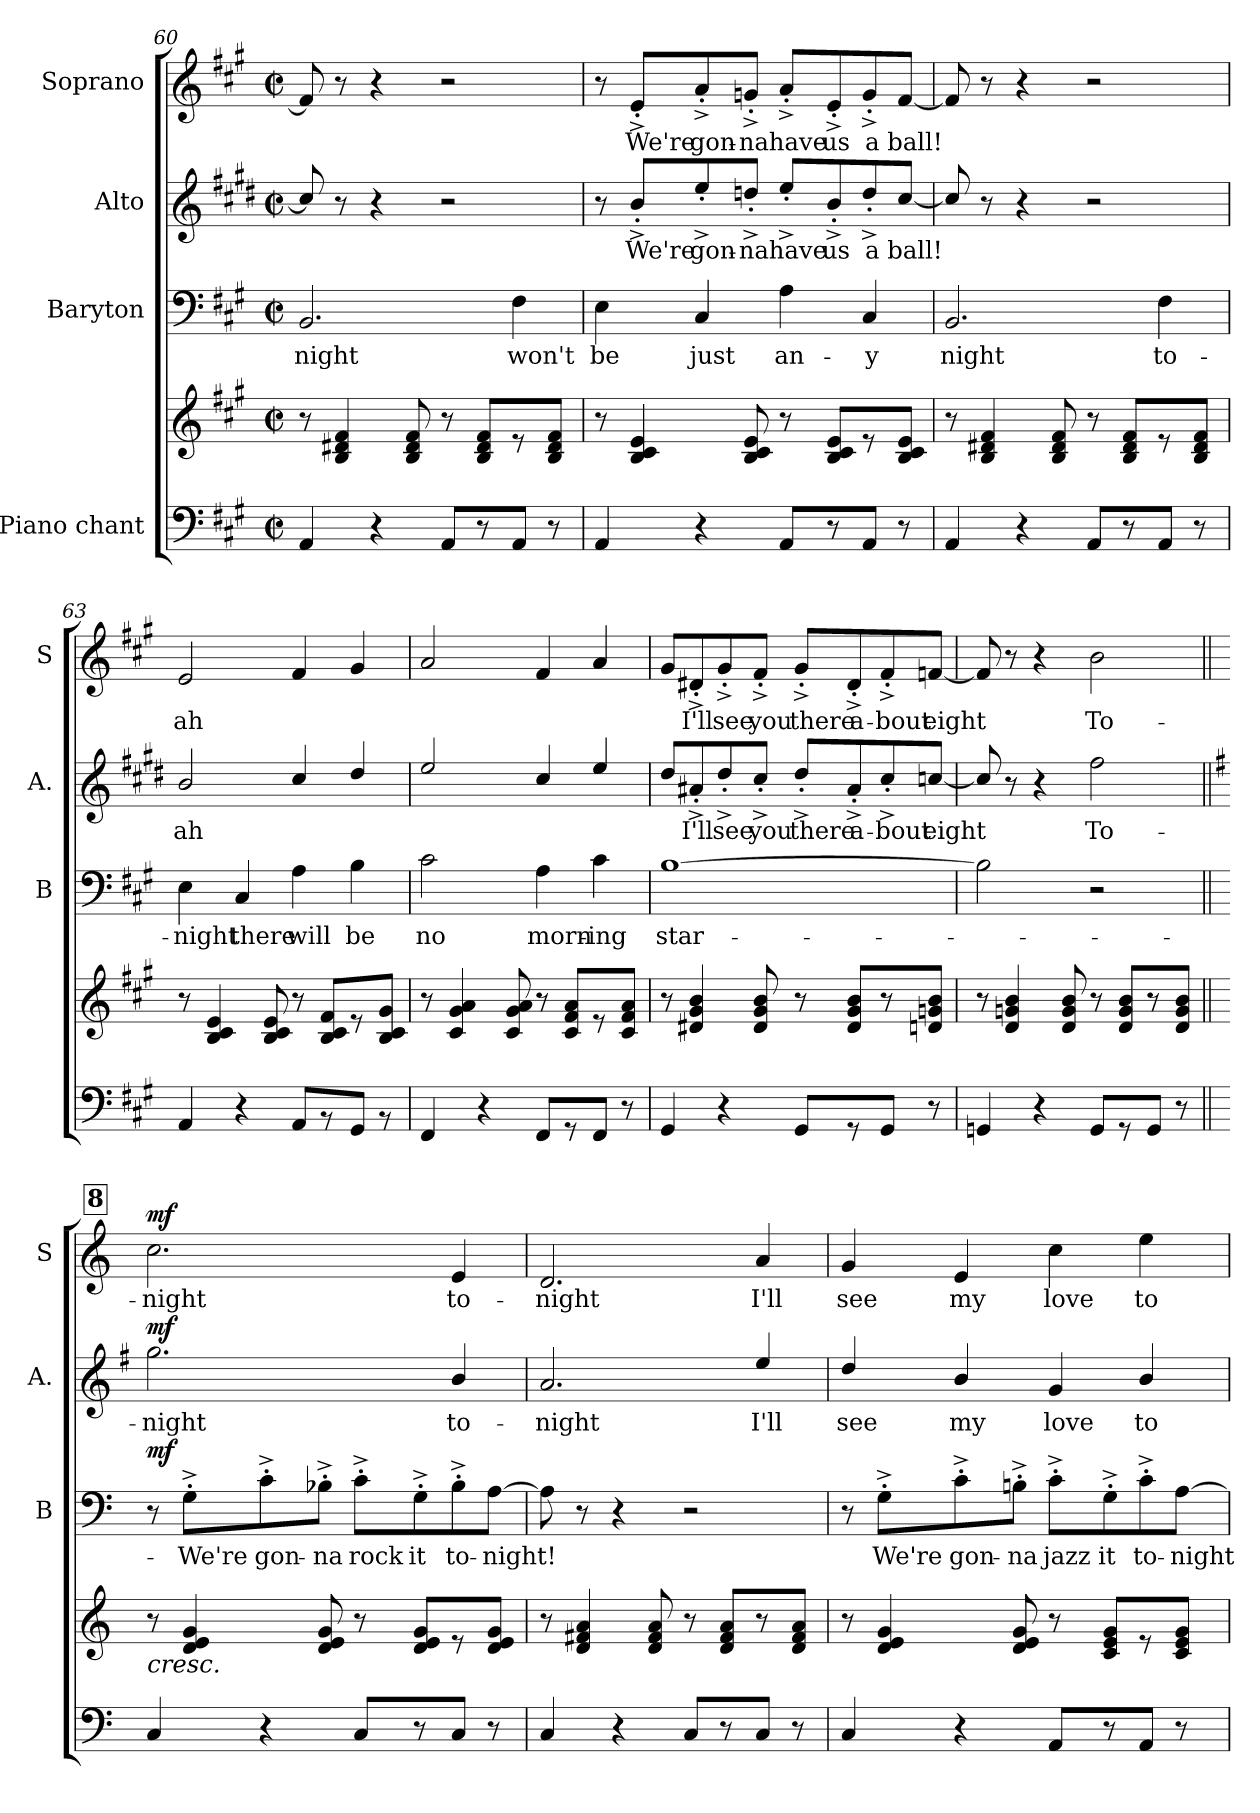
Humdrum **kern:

**kern	**kern	**kern	**text	**dynam	**kern	**text	**dynam	**kern	**text	**dynam
*part4	*part4	*part3	*part3	*part3	*part2	*part2	*part2	*part1	*part1	*part1
*staff5	*staff4	*staff3	*staff3	*staff3	*staff2	*staff2	*staff2	*staff1	*staff1	*staff1
*I"Piano chant	*	*I"Baryton	*	*	*I"Alto	*	*	*I"Soprano	*	*
*	*	*I'B	*	*	*I'A.	*	*	*I'S	*	*
*clefF4	*clefG2	*clefF4	*	*	*clefG2	*	*	*clefG2	*	*
*	*	*	*	*	*ITrd4c7	*	*	*	*	*
*k[f#c#g#]	*k[f#c#g#]	*k[f#c#g#]	*	*	*k[f#c#g#]	*	*	*k[f#c#g#]	*	*
*A:	*A:	*A:	*	*	*A:	*	*	*A:	*	*
*M2/2	*M2/2	*M2/2	*	*	*M2/2	*	*	*M2/2	*	*
*met(c|)	*met(c|)	*met(c|)	*	*	*met(c|)	*	*	*met(c|)	*	*
=60	=60	=60	=60	=60	=60	=60	=60	=60	=60	=60
4AA/	8r	2.BB/	-night	.	8f#/]	.	.	8f#/]	.	.
.	4B/ 4d#X/ 4f#/	.	.	.	8r	.	.	8r	.	.
4r	.	.	.	.	4r	.	.	4r	.	.
.	8B/ 8d#/ 8f#/	.	.	.	.	.	.	.	.	.
8AA/L	8r	.	.	.	2r	.	.	2r	.	.
8r	8B/ 8d#/ 8f#/L	.	.	.	.	.	.	.	.	.
8AA/J	8r	4F#\	won't	.	.	.	.	.	.	.
8r	8B/ 8d#/ 8f#/J	.	.	.	.	.	.	.	.	.
=61	=61	=61	=61	=61	=61	=61	=61	=61	=61	=61
4AA/	8r	4E\	be	.	8r	.	.	8r	.	.
.	4B/ 4c#/ 4e/	.	.	.	8e^'/L	We're	.	8e^'/L	We're	.
4r	.	4C#/	just	.	8a^'/	gon-	.	8a^'/	gon-	.
.	8B/ 8c#/ 8e/	.	.	.	8gn^'/J	-na	.	8gn^'/J	-na	.
8AA/L	8r	4A\	an-	.	8a^'/L	have	.	8a^'/L	have	.
8r	8B/ 8c#/ 8e/L	.	.	.	8e^'/	us	.	8e^'/	us	.
8AA/J	8r	4C#/	-y	.	8g^'/	a	.	8g^'/	a	.
8r	8B/ 8c#/ 8e/J	.	.	.	[8f#/J	ball!	.	[8f#/J	ball!	.
=62	=62	=62	=62	=62	=62	=62	=62	=62	=62	=62
4AA/	8r	2.BB/	night	.	8f#/]	.	.	8f#/]	.	.
.	4B/ 4d#X/ 4f#/	.	.	.	8r	.	.	8r	.	.
4r	.	.	.	.	4r	.	.	4r	.	.
.	8B/ 8d#/ 8f#/	.	.	.	.	.	.	.	.	.
8AA/L	8r	.	.	.	2r	.	.	2r	.	.
8r	8B/ 8d#/ 8f#/L	.	.	.	.	.	.	.	.	.
8AA/J	8r	4F#\	to-	.	.	.	.	.	.	.
8r	8B/ 8d#/ 8f#/J	.	.	.	.	.	.	.	.	.
!!LO:PB:g=z
=63	=63	=63	=63	=63	=63	=63	=63	=63	=63	=63
4AA/	8r	4E\	-night	.	2e/	ah	.	2e/	ah	.
.	4B/ 4c#/ 4e/	.	.	.	.	.	.	.	.	.
4r	.	4C#/	there	.	.	.	.	.	.	.
.	8B/ 8c#/ 8e/	.	.	.	.	.	.	.	.	.
8AA/L	8r	4A\	will	.	4f#/	.	.	4f#/	.	.
8rBB	8B/ 8c#/ 8f#/L	.	.	.	.	.	.	.	.	.
8GG#/J	8r	4B\	be	.	4g#/	.	.	4g#/	.	.
8rBB	8B/ 8c#/ 8g#/J	.	.	.	.	.	.	.	.	.
=64	=64	=64	=64	=64	=64	=64	=64	=64	=64	=64
4FF#/	8r	2c#\	no	.	2a/	.	.	2a/	.	.
.	4c#/ 4g#/ 4a/	.	.	.	.	.	.	.	.	.
4r	.	.	.	.	.	.	.	.	.	.
.	8c#/ 8g#/ 8a/	.	.	.	.	.	.	.	.	.
8FF#/L	8r	4A\	morn-	.	4f#/	.	.	4f#/	.	.
8r	8c#/ 8f#/ 8a/L	.	.	.	.	.	.	.	.	.
8FF#/J	8r	4c#\	-ing	.	4a/	.	.	4a/	.	.
8r	8c#/ 8f#/ 8a/J	.	.	.	.	.	.	.	.	.
=65	=65	=65	=65	=65	=65	=65	=65	=65	=65	=65
4GG#/	8r	[1B	star-	.	8g#/L	.	.	8g#/L	.	.
.	4d#X/ 4g#/ 4b/	.	.	.	8d#X^'/	I'll	.	8d#X^'/	I'll	.
4r	.	.	.	.	8g#^'/	see	.	8g#^'/	see	.
.	8d#/ 8g#/ 8b/	.	.	.	8f#^'/J	you	.	8f#^'/J	you	.
8GG#/L	8r	.	.	.	8g#^'/L	there	.	8g#^'/L	there	.
8r	8d#/ 8g#/ 8b/L	.	.	.	8d#^'/	a-	.	8d#^'/	a-	.
8GG#/J	8r	.	.	.	8f#^'/	-bout	.	8f#^'/	-bout	.
8r	8dn/ 8gn/ 8b/J	.	.	.	[8fn/J	eight	.	[8fn/J	eight	.
=66	=66	=66	=66	=66	=66	=66	=66	=66	=66	=66
4GGn/	8r	2B\]	.	.	8f/]	.	.	8f/]	.	.
.	4d/ 4gn/ 4b/	.	.	.	8r	.	.	8r	.	.
4r	.	.	.	.	4r	.	.	4r	.	.
.	8d/ 8g/ 8b/	.	.	.	.	.	.	.	.	.
8GG/L	8r	2r	.	.	2b\	To-	.	2b\	To-	.
8r	8d/ 8g/ 8b/L	.	.	.	.	.	.	.	.	.
8GG/J	8r	.	.	.	.	.	.	.	.	.
8r	8d/ 8g/ 8b/J	.	.	.	.	.	.	.	.	.
!!LO:LB:g=z
!!LO:REH:place=s1:a:B:fs=10.8:t=8
=67||	=67||	=67||	=67||	=67||	=67||	=67||	=67||	=67||	=67||	=67||
*k[]	*k[]	*k[]	*	*	*k[]	*	*	*k[]	*	*
*C:	*C:	*C:	*	*	*C:	*	*	*C:	*	*
!	!LO:TX:b:i:t=cresc.	!	!	!	!	!	!	!	!	!
!	!	!	!	!LO:DY:b	!	!	!LO:DY:b	!	!	!LO:DY:b
4C/	8r	8r	.	mf	2.cc\	-night	mf	2.cc\	-night	mf
.	4d/ 4e/ 4g/	8G^'\L	-We're	.	.	.	.	.	.	.
4r	.	8c^'\	gon-	.	.	.	.	.	.	.
.	8d/ 8e/ 8g/	8B-X^'\J	-na	.	.	.	.	.	.	.
8C/L	8r	8c^'\L	rock	.	.	.	.	.	.	.
8r	8d/ 8e/ 8g/L	8G^'\	it	.	.	.	.	.	.	.
8C/J	8r	8B-^'\	to-	.	4e/	to-	.	4e/	to-	.
8r	8d/ 8e/ 8g/J	[8A\J	-night!	.	.	.	.	.	.	.
=68	=68	=68	=68	=68	=68	=68	=68	=68	=68	=68
4C/	8r	8A\]	.	.	2.d/	-night	.	2.d/	-night	.
.	4d/ 4f#X/ 4a/	8r	.	.	.	.	.	.	.	.
4r	.	4r	.	.	.	.	.	.	.	.
.	8d/ 8f#/ 8a/	.	.	.	.	.	.	.	.	.
8C/L	8r	2r	.	.	.	.	.	.	.	.
8r	8d/ 8f#/ 8a/L	.	.	.	.	.	.	.	.	.
8C/J	8r	.	.	.	4a/	I'll	.	4a/	I'll	.
8r	8d/ 8f#/ 8a/J	.	.	.	.	.	.	.	.	.
=69	=69	=69	=69	=69	=69	=69	=69	=69	=69	=69
4C/	8r	8r	.	.	4g/	see	.	4g/	see	.
.	4d/ 4e/ 4g/	8G^'\L	We're	.	.	.	.	.	.	.
4r	.	8c^'\	gon-	.	4e/	my	.	4e/	my	.
.	8d/ 8e/ 8g/	8Bn^'\J	-na	.	.	.	.	.	.	.
8AA/L	8r	8c^'\L	jazz	.	4c/	love	.	4cc\	love	.
8r	8c/ 8e/ 8g/L	8G^'\	it	.	.	.	.	.	.	.
8AA/J	8r	8c^'\	to-	.	4e/	to-	.	4ee\	to-	.
8r	8c/ 8e/ 8g/J	[8A\J	-night	.	.	.	.	.	.	.
=	=	=	=	=	=	=	=	=	=	=
*-	*-	*-	*-	*-	*-	*-	*-	*-	*-	*-
